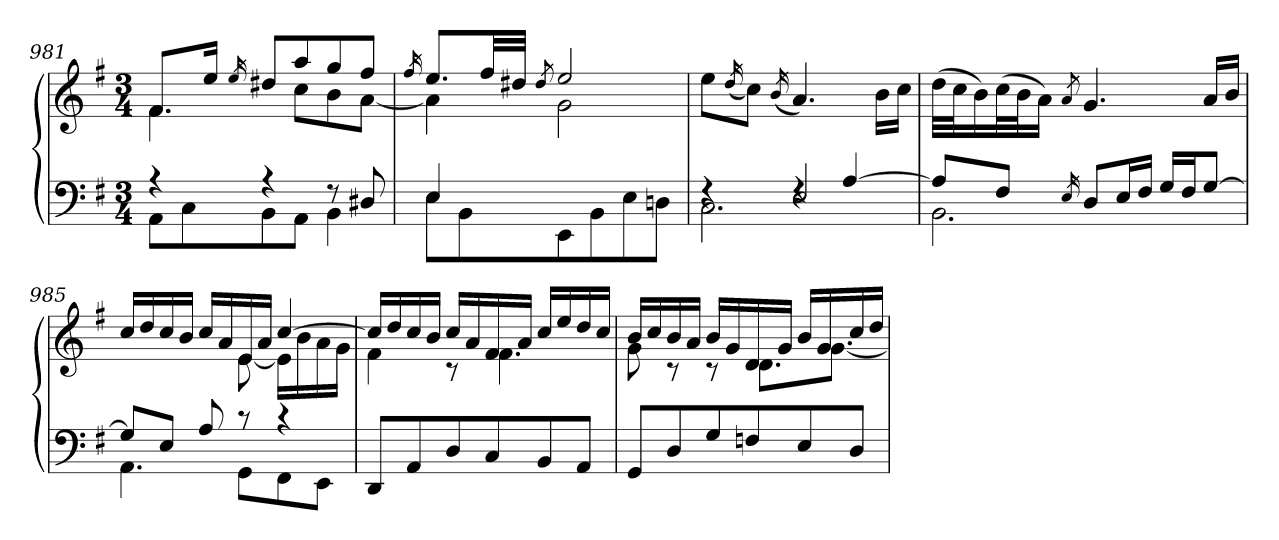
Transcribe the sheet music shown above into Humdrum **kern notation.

**kern	**kern
*part1	*part1
*staff2	*staff1
!!LO:LB:g=z
*clefF4	*clefG2
*k[f#]	*k[f#]
*G:	*G:
*M3/4	*M3/4
=981	=981
*^	*^
4r	8AA\L	8.f#/L	4.f#\
.	8C\	.	.
.	.	16ee/Jk	.
.	.	16qee/	.
4r	8BB\	8dd#X/L	.
.	8AA\J	8aa/	8cc\L
8r	4BB\	8gg/	8b\
8D#X/	.	8ff#/J	[8a\J
=982	=982	=982	=982
.	.	16qff#/	.
4E/	8E\L	8.ee/L	4a\]
.	8BB\	.	.
.	.	32ff#/LL	.
.	.	32dd#X/JJJ	.
.	.	8qdd#/	.
2ryy	8EE\	2ee/	2g\
.	8BB\	.	.
.	8E\	.	.
.	8Dn\J	.	.
*	*	*v	*v
=983	=983	=983
*	*^	*
4rF	2.C\	4ryy	8ee\L
.	.	.	(16qdd/
.	.	.	8cc\J)
.	.	.	(16qb/
4rF	.	2E/	4.a/)
[4A/	.	.	.
.	.	.	16b\LL
.	.	.	16cc\JJ
*	*v	*v	*
=984	=984	=984
8A/L]	2.BB\	(32dd\LLL
.	.	32cc\J
.	.	16b\)
8F#/J	.	(32cc\L
.	.	32b\J
.	.	16a\JJ)
16qE/	.	8qa/
8D/L	.	4.g/
16E/L	.	.
16F#/JJ	.	.
16G/LL	.	.
16F#/J	.	.
[8G/J	.	16a/LL
.	.	16b/JJ
!!LO:LB:g=z
=985	=985	=985
*	*	*^
8G/L]	4.AA\	16cc/LL	4.ryy
.	.	16dd/	.
8E/J	.	16cc/	.
.	.	16b/JJ	.
8A/	.	16cc/LL	.
.	.	16a/	.
8r	8GG\L	16e/	[8e\
.	.	16a/JJ	.
4r	8FF#\	[4cc/	16e\LL]
.	.	.	16b\
.	8EE\J	.	16a\
.	.	.	16g\JJ
*v	*v	*	*
=986	=986	=986
8DD/L	16cc/LL]	4f#\
.	16dd/	.
8AA/	16cc/	.
.	16b/JJ	.
8D/	16cc/LL	8r
.	16a/	.
8C/	16f#/	4.f#\
.	16a/JJ	.
8BB/	16cc/LL	.
.	16ee/	.
8AA/J	16dd/	.
.	16cc/JJ	.
=987	=987	=987
8GG/L	16b/LL	8g\
.	16cc/	.
8D/	16b/	8r
.	16a/JJ	.
8G/	16b/LL	8r
.	16g/	.
8Fn/	16d/	8.d\L
.	16g/JJ	.
8E/	16b/LL	.
.	16g/	[8.g\J
8D/J	16cc/	.
.	16dd/JJ	.
*	*v	*v
=	=
*-	*-
